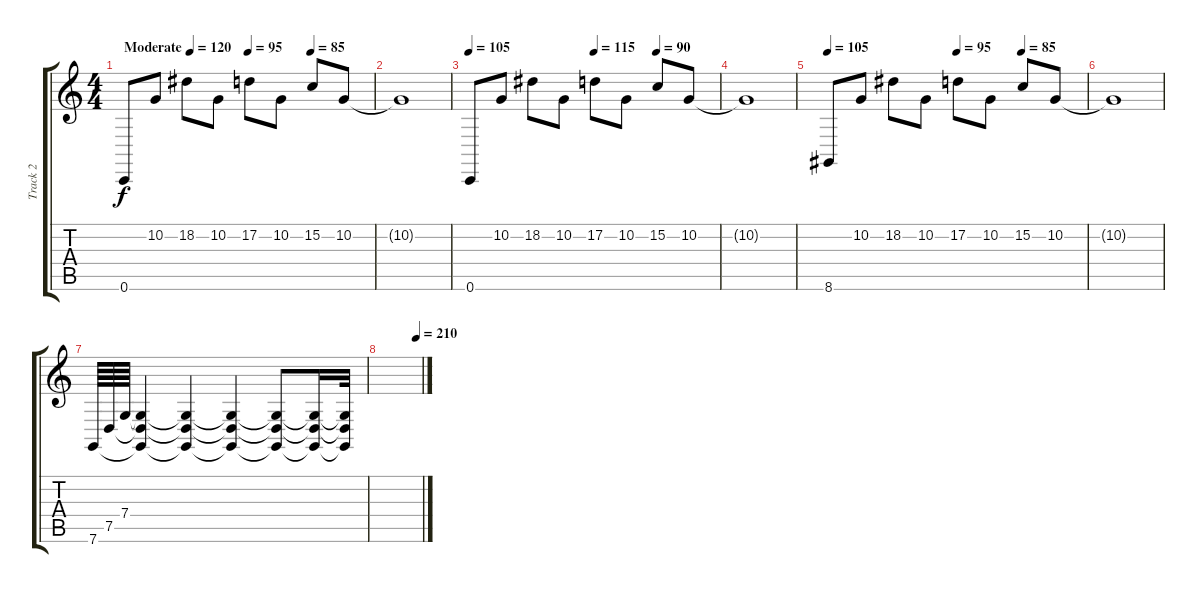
\track ("Track 2" "Track 2") {instrument acousticgrandpiano}
\staff {score tabs}
\tuning (D4 A3 F3 C3 G2 C2) {hide}
\ts (4 4)
\tempo (120 "Moderate")
\tempo 105
\tempo (95 0.5)
\tempo (85 0.75)
\tempo (120 "Moderate")
\clef g2
\ks c
0.6.8{dy f instrument acousticgrandpiano} 10.2.8 18.2.8 10.2.8 17.2.8 10.2.8 15.2.8 10.2.8 |
10.2{t}.1 |
\tempo 105
\tempo (115 0.5)
\tempo (90 0.75)
0.6.8 10.2.8 18.2.8 10.2.8 17.2.8 10.2.8 15.2.8 10.2.8 |
10.2{t}.1 |
\tempo 105
\tempo (95 0.5)
\tempo (85 0.75)
8.6.8 10.2.8 18.2.8 10.2.8 17.2.8 10.2.8 15.2.8 10.2.8 |
10.2{t}.1 |
7.6.64 7.5.64 7.4.64 (7.4{t} 7.5{t} 7.6{t}).4 (7.4{t} 7.5{t} 7.6{t}).4 (7.4{t} 7.5{t} 7.6{t}).4 (7.4{t} 7.5{t} 7.6{t}).8 (7.4{t} 7.5{t} 7.6{t}).16 (7.4{t} 7.5{t} 7.6{t}).32 |
\tempo (210 0.875)
